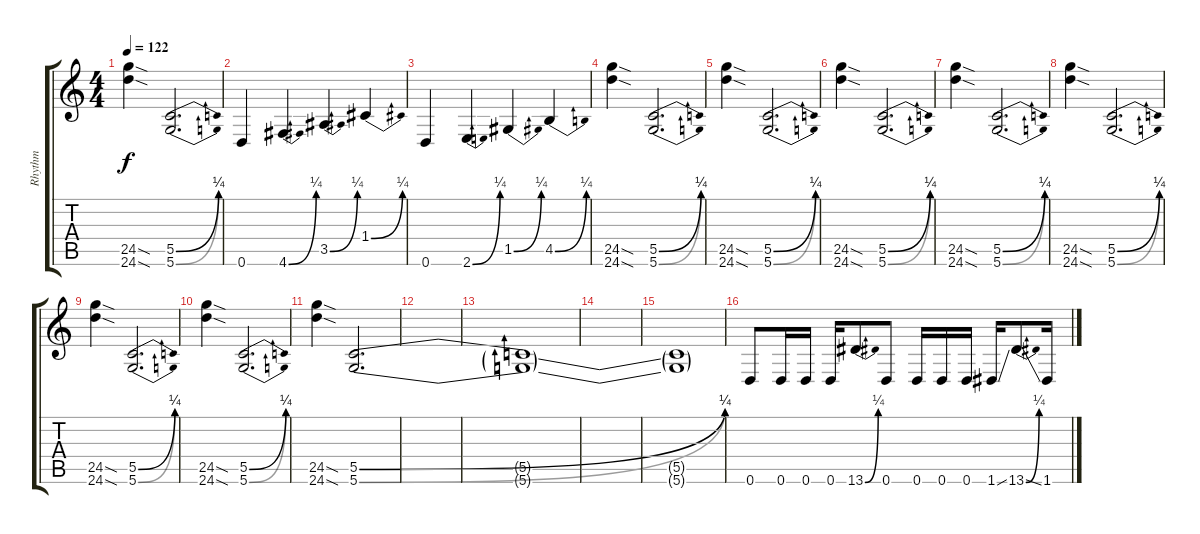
\track ("Rhythm" "Rhythm") {instrument distortionguitar}
\staff {score tabs}
\tuning (D4 A3 F3 C3 G2 D2) {hide}
\ts (4 4)
\tempo 122
\clef g2
\ks c
(24.5{sod} 24.6{sod}).4{dy f} (5.5{be (bend 0 0 60 1)} 5.6{be (bend 0 0 60 1)}).2{d} |
0.6.4 4.6{be (bend 0 0 60 1)}.4 3.5{be (bend 0 0 60 1)}.4 1.4{be (bend 0 0 60 1)}.4 |
0.6.4 2.6{be (bend 0 0 60 1)}.4 1.5{be (bend 0 0 60 1)}.4 4.5{be (bend 0 0 60 1)}.4 |
(24.5{sod} 24.6{sod}).4 (5.5{be (bend 0 0 60 1)} 5.6{be (bend 0 0 60 1)}).2{d} |
(24.5{sod} 24.6{sod}).4 (5.5{be (bend 0 0 60 1)} 5.6{be (bend 0 0 60 1)}).2{d} |
(24.5{sod} 24.6{sod}).4 (5.5{be (bend 0 0 60 1)} 5.6{be (bend 0 0 60 1)}).2{d} |
(24.5{sod} 24.6{sod}).4 (5.5{be (bend 0 0 60 1)} 5.6{be (bend 0 0 60 1)}).2{d} |
(24.5{sod} 24.6{sod}).4 (5.5{be (bend 0 0 60 1)} 5.6{be (bend 0 0 60 1)}).2{d} |
(24.5{sod} 24.6{sod}).4 (5.5{be (bend 0 0 60 1)} 5.6{be (bend 0 0 60 1)}).2{d} |
(24.5{sod} 24.6{sod}).4 (5.5{be (bend 0 0 60 1)} 5.6{be (bend 0 0 60 1)}).2{d} |
(24.5{sod} 24.6{sod}).4 (5.5{be (bend 0 0 60 1)} 5.6{be (bend 0 0 60 1)}).2{d} |
|
(5.5{t} 5.6{t}).1 |
|
(5.5{t} 5.6{t}).1 |
0.6.8 0.6.16 0.6.16 0.6.16 13.6{be (bend 0 0 60 1)}.8 0.6.8 0.6.16 0.6.16 0.6.16 1.6{ss}.16 13.6{be (bend 0 0 60 1) ss}.8 1.6.16
